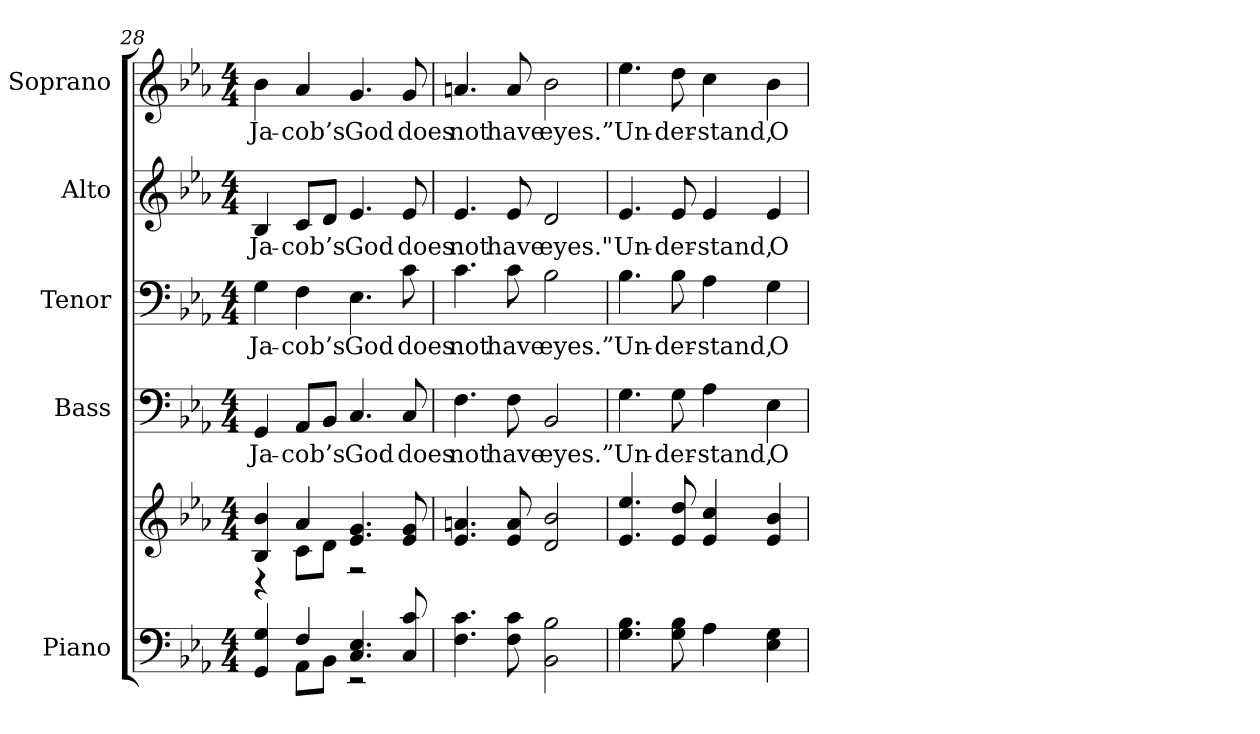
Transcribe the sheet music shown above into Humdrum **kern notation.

**kern	**kern	**kern	**text	**kern	**text	**kern	**text	**kern	**text
*part5	*part5	*part4	*part4	*part3	*part3	*part2	*part2	*part1	*part1
*staff6	*staff5	*staff4	*staff4	*staff3	*staff3	*staff2	*staff2	*staff1	*staff1
*I"Piano	*	*I"Bass	*	*I"Tenor	*	*I"Alto	*	*I"Soprano	*
*I'Pno.	*	*I'B.	*	*I'T.	*	*I'A.	*	*I'S.	*
*clefF4	*clefG2	*clefF4	*	*clefF4	*	*clefG2	*	*clefG2	*
*k[b-e-a-]	*k[b-e-a-]	*k[b-e-a-]	*	*k[b-e-a-]	*	*k[b-e-a-]	*	*k[b-e-a-]	*
*E-:	*E-:	*E-:	*	*E-:	*	*E-:	*	*E-:	*
*M4/4	*M4/4	*M4/4	*	*M4/4	*	*M4/4	*	*M4/4	*
=28	=28	=28	=28	=28	=28	=28	=28	=28	=28
*^	*^	*	*	*	*	*	*	*	*
!	!	!	!	!	!LO:LY:b:color=#000000	!	!	!	!	!	!
!	!	!	!	!	!	!	!LO:LY:b:color=#000000	!	!	!	!
!	!	!	!	!	!	!	!	!	!LO:LY:b:color=#000000	!	!
!	!	!	!	!	!	!	!	!	!	!	!LO:LY:b:color=#000000
4GGi/ 4Gi	4ryy	4B-i/ 4b-i	4r	4GGi/	Ja-	4Gi\	Ja-	4B-i/	Ja-	4b-i\	Ja-
!	!	!	!	!	!LO:LY:b:color=#000000	!	!	!	!	!	!
!	!	!	!	!	!	!	!LO:LY:b:color=#000000	!	!	!	!
!	!	!	!	!	!	!	!	!	!LO:LY:b:color=#000000	!	!
!	!	!	!	!	!	!	!	!	!	!	!LO:LY:b:color=#000000
4Fi/	8AA-i\L	4a-i/	8ci\L	8AA-i/L	-cob’s	4Fi\	-cob’s	8ci/L	-cob’s	4a-i/	-cob’s
.	8BB-i\J	.	8di\J	8BB-i/J	.	.	.	8di/J	.	.	.
!	!	!	!	!	!LO:LY:b:color=#000000	!	!	!	!	!	!
!	!	!	!	!	!	!	!LO:LY:b:color=#000000	!	!	!	!
!	!	!	!	!	!	!	!	!	!LO:LY:b:color=#000000	!	!
!	!	!	!	!	!	!	!	!	!	!	!LO:LY:b:color=#000000
4.Ci/ 4.E-i	2r	4.e-i/ 4.gi	2r	4.Ci/	God	4.E-i\	God	4.e-i/	God	4.gi/	God
!	!	!	!	!	!LO:LY:b:color=#000000	!	!	!	!	!	!
!	!	!	!	!	!	!	!LO:LY:b:color=#000000	!	!	!	!
!	!	!	!	!	!	!	!	!	!LO:LY:b:color=#000000	!	!
!	!	!	!	!	!	!	!	!	!	!	!LO:LY:b:color=#000000
8Ci/ 8ci	.	8e-i/ 8gi	.	8Ci/	does	8ci\	does	8e-i/	does	8gi/	does
*v	*v	*	*	*	*	*	*	*	*	*	*
*	*v	*v	*	*	*	*	*	*	*	*
=29	=29	=29	=29	=29	=29	=29	=29	=29	=29
!	!	!	!LO:LY:b:color=#000000	!	!	!	!	!	!
!	!	!	!	!	!LO:LY:b:color=#000000	!	!	!	!
!	!	!	!	!	!	!	!LO:LY:b:color=#000000	!	!
!	!	!	!	!	!	!	!	!	!LO:LY:b:color=#000000
4.Fi\ 4.ci	4.e-i/ 4.ani	4.Fi\	not	4.ci\	not	4.e-i/	not	4.ani/	not
!	!	!	!LO:LY:b:color=#000000	!	!	!	!	!	!
!	!	!	!	!	!LO:LY:b:color=#000000	!	!	!	!
!	!	!	!	!	!	!	!LO:LY:b:color=#000000	!	!
!	!	!	!	!	!	!	!	!	!LO:LY:b:color=#000000
8Fi\ 8ci	8e-i/ 8ai	8Fi\	have	8ci\	have	8e-i/	have	8ai/	have
!	!	!	!LO:LY:b:color=#000000	!	!	!	!	!	!
!	!	!	!	!	!LO:LY:b:color=#000000	!	!	!	!
!	!	!	!	!	!	!	!LO:LY:b:color=#000000	!	!
!	!	!	!	!	!	!	!	!	!LO:LY:b:color=#000000
2BB-i\ 2B-i	2di/ 2b-i	2BB-i/	eyes.”	2B-i\	eyes.”	2di/	eyes."	2b-i\	eyes.”
!!LO:PB:g=z
=30	=30	=30	=30	=30	=30	=30	=30	=30	=30
!	!	!	!LO:LY:b:color=#000000	!	!	!	!	!	!
!	!	!	!	!	!LO:LY:b:color=#000000	!	!	!	!
!	!	!	!	!	!	!	!LO:LY:b:color=#000000	!	!
!	!	!	!	!	!	!	!	!	!LO:LY:b:color=#000000
4.Gi\ 4.B-i	4.e-i/ 4.ee-i	4.Gi\	Un-	4.B-i\	Un-	4.e-i/	Un-	4.ee-i\	Un-
!	!	!	!LO:LY:b:color=#000000	!	!	!	!	!	!
!	!	!	!	!	!LO:LY:b:color=#000000	!	!	!	!
!	!	!	!	!	!	!	!LO:LY:b:color=#000000	!	!
!	!	!	!	!	!	!	!	!	!LO:LY:b:color=#000000
8Gi\ 8B-i	8e-i/ 8ddi	8Gi\	-der-	8B-i\	-der-	8e-i/	-der-	8ddi\	-der-
!	!	!	!LO:LY:b:color=#000000	!	!	!	!	!	!
!	!	!	!	!	!LO:LY:b:color=#000000	!	!	!	!
!	!	!	!	!	!	!	!LO:LY:b:color=#000000	!	!
!	!	!	!	!	!	!	!	!	!LO:LY:b:color=#000000
4A-i\	4e-i/ 4cci	4A-i\	-stand,	4A-i\	-stand,	4e-i/	-stand,	4cci\	-stand,
!	!	!	!LO:LY:b:color=#000000	!	!	!	!	!	!
!	!	!	!	!	!LO:LY:b:color=#000000	!	!	!	!
!	!	!	!	!	!	!	!LO:LY:b:color=#000000	!	!
!	!	!	!	!	!	!	!	!	!LO:LY:b:color=#000000
4E-i\ 4Gi	4e-i/ 4b-i	4E-i\	O	4Gi\	O	4e-i/	O	4b-i\	O
=	=	=	=	=	=	=	=	=	=
*-	*-	*-	*-	*-	*-	*-	*-	*-	*-
